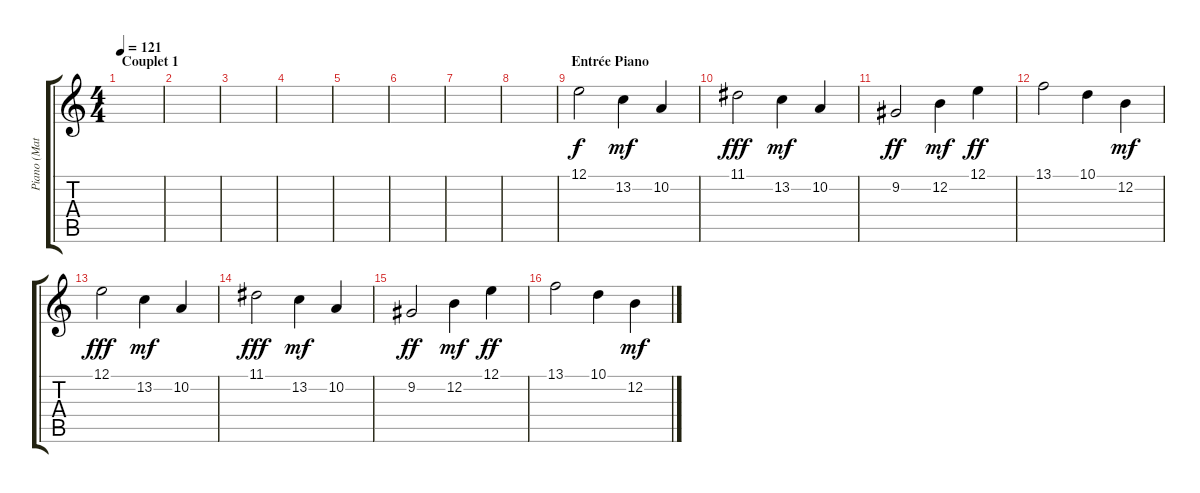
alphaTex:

\track ("Piano (Matthew Bellamy)" "Piano (Mat") {instrument brightacousticpiano}
\staff {score tabs}
\tuning (E4 B3 G3 D3 A2 E2) {hide}
\ts (4 4)
\section ("" "Couplet 1")
\tempo 121
\clef g2
\ks c
|
|
|
|
|
|
|
|
\section ("" "Entrée Piano")
12.1.2 13.2.4{dy mf} 10.2.4 |
11.1.2{dy fff} 13.2.4{dy mf} 10.2.4 |
9.2.2{dy ff} 12.2.4{dy mf} 12.1.4{dy ff} |
13.1.2 10.1.4 12.2.4{dy mf} |
12.1.2{dy fff} 13.2.4{dy mf} 10.2.4 |
11.1.2{dy fff} 13.2.4{dy mf} 10.2.4 |
9.2.2{dy ff} 12.2.4{dy mf} 12.1.4{dy ff} |
13.1.2 10.1.4 12.2.4{dy mf}
